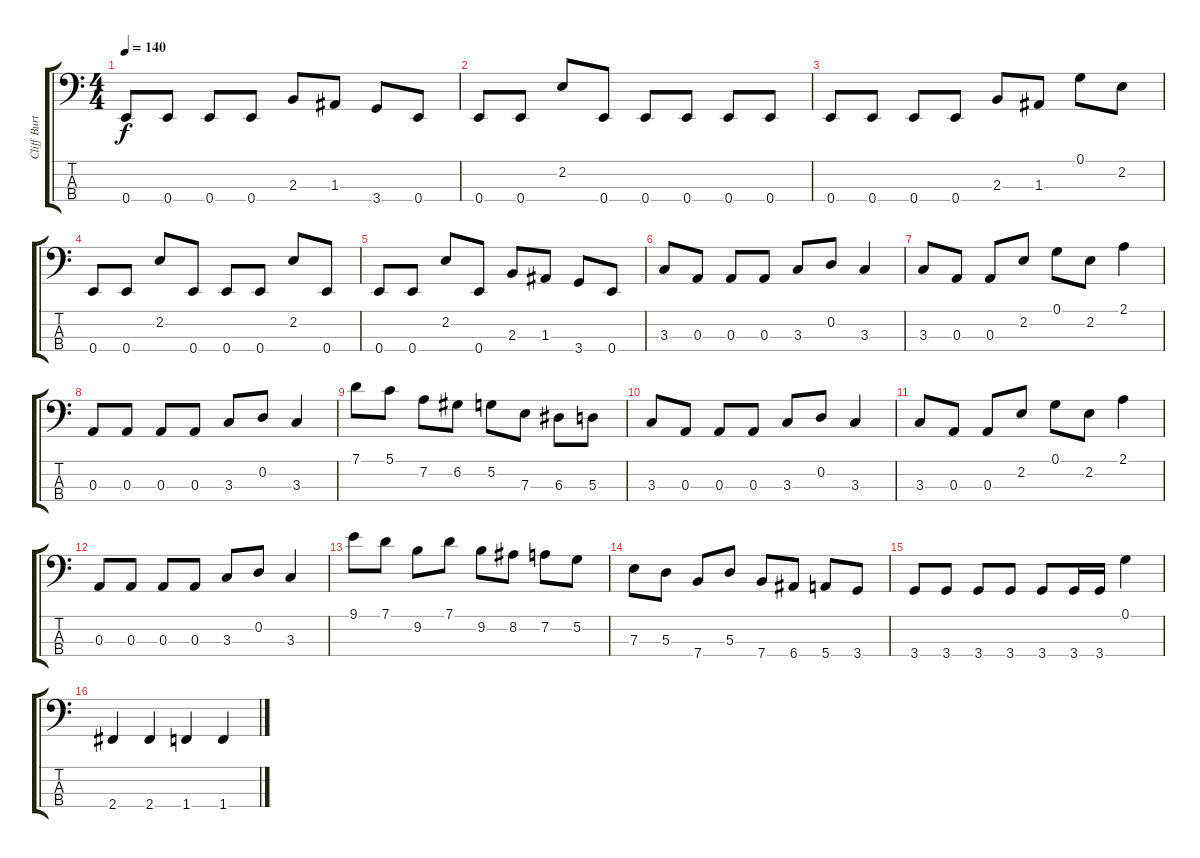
\track ("Cliff Burton" "Cliff Burt") {instrument electricbassfinger}
\staff {score tabs}
\tuning (G2 D2 A1 E1) {hide}
\ts (4 4)
\tempo 140
\clef f4
\ks c
0.4.8{dy f} 0.4.8 0.4.8 0.4.8 2.3.8 1.3.8 3.4.8 0.4.8 |
0.4.8 0.4.8 2.2.8 0.4.8 0.4.8 0.4.8 0.4.8 0.4.8 |
0.4.8 0.4.8 0.4.8 0.4.8 2.3.8 1.3.8 0.1.8 2.2.8 |
0.4.8 0.4.8 2.2.8 0.4.8 0.4.8 0.4.8 2.2.8 0.4.8 |
0.4.8 0.4.8 2.2.8 0.4.8 2.3.8 1.3.8 3.4.8 0.4.8 |
3.3.8 0.3.8 0.3.8 0.3.8 3.3.8 0.2.8 3.3.4 |
3.3.8 0.3.8 0.3.8 2.2.8 0.1.8 2.2.8 2.1.4 |
0.3.8 0.3.8 0.3.8 0.3.8 3.3.8 0.2.8 3.3.4 |
7.1.8 5.1.8 7.2.8 6.2.8 5.2.8 7.3.8 6.3.8 5.3.8 |
3.3.8 0.3.8 0.3.8 0.3.8 3.3.8 0.2.8 3.3.4 |
3.3.8 0.3.8 0.3.8 2.2.8 0.1.8 2.2.8 2.1.4 |
0.3.8 0.3.8 0.3.8 0.3.8 3.3.8 0.2.8 3.3.4 |
9.1.8 7.1.8 9.2.8 7.1.8 9.2.8 8.2.8 7.2.8 5.2.8 |
7.3.8 5.3.8 7.4.8 5.3.8 7.4.8 6.4.8 5.4.8 3.4.8 |
3.4.8 3.4.8 3.4.8 3.4.8 3.4.8 3.4.16 3.4.16 0.1.4 |
2.4.4 2.4.4 1.4.4 1.4.4
